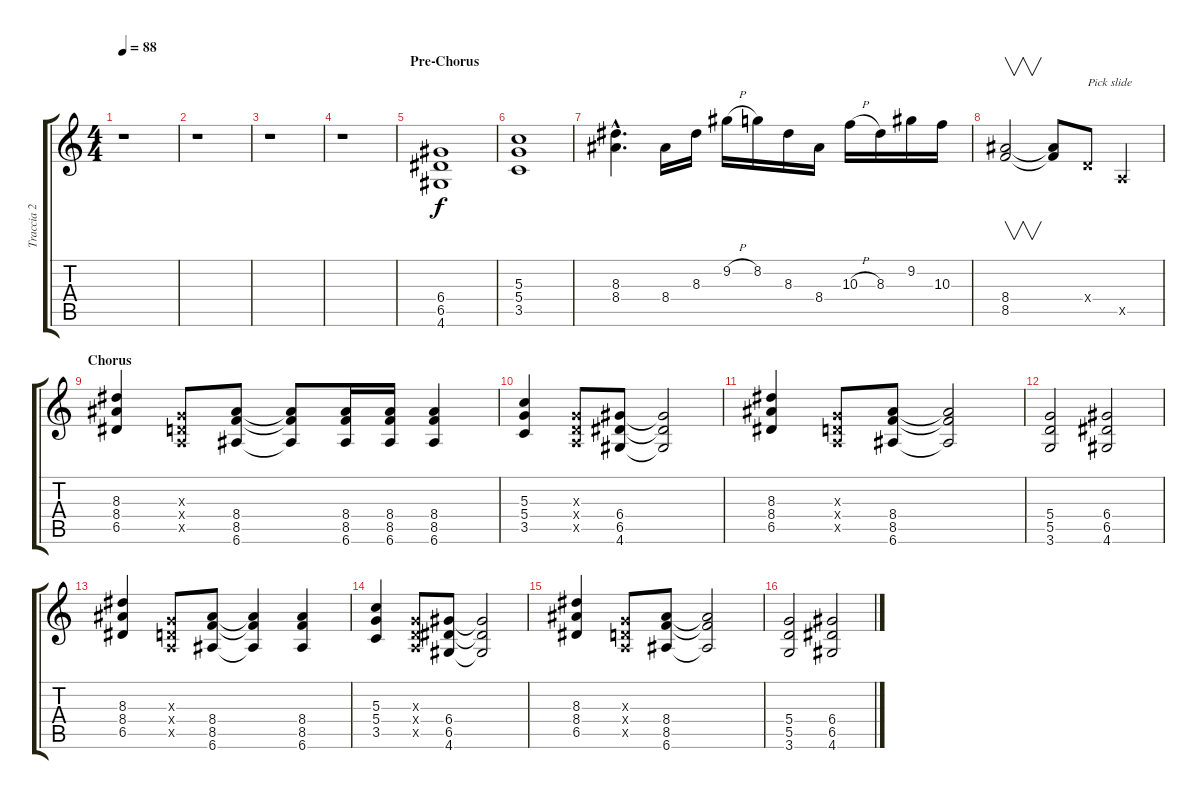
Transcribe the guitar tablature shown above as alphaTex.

\track ("Traccia 2" "Traccia 2") {instrument overdrivenguitar}
\staff {score tabs}
\tuning (E4 B3 G3 D3 A2 E2) {hide}
\ts (4 4)
\tempo 88
\clef g2
\ks c
r.1{dy f} |
r.1 |
r.1 |
r.1 |
\section ("" "Pre-Chorus")
(6.4 6.5 4.6).1 |
(5.3 5.4 3.5).1 |
(8.3{hac} 8.4{hac}).4{d} 8.4.16 8.3.16 9.2{h}.16 8.2.16 8.3.16 8.4.16 10.3{h}.16 8.3.16 9.2.16 10.3.16 |
(8.4 8.5).2{v} (8.4{t} 8.5{t}).8 0.4{x}.8{txt "Pick slide"} 0.5{x}.4 |
\section ("" "Chorus")
(8.3 8.4 6.5).4 (0.3{x} 0.4{x} 0.5{x}).8 (8.4 8.5 6.6).8 (8.4{t} 8.5{t} 6.6{t}).8 (8.4 8.5 6.6).16 (8.4 8.5 6.6).16 (8.4 8.5 6.6).4 |
(5.3 5.4 3.5).4 (0.3{x} 0.4{x} 0.5{x}).8 (6.4 6.5 4.6).8 (6.4{t} 6.5{t} 4.6{t}).2 |
(8.3 8.4 6.5).4 (0.3{x} 0.4{x} 0.5{x}).8 (8.4 8.5 6.6).8 (8.4{t} 8.5{t} 6.6{t}).2 |
(5.4 5.5 3.6).2 (6.4 6.5 4.6).2 |
(8.3 8.4 6.5).4 (0.3{x} 0.4{x} 0.5{x}).8 (8.4 8.5 6.6).8 (8.4{t} 8.5{t} 6.6{t}).4 (8.4 8.5 6.6).4 |
(5.3 5.4 3.5).4 (0.3{x} 0.4{x} 0.5{x}).8 (6.4 6.5 4.6).8 (6.4{t} 6.5{t} 4.6{t}).2 |
(8.3 8.4 6.5).4 (0.3{x} 0.4{x} 0.5{x}).8 (8.4 8.5 6.6).8 (8.4{t} 8.5{t} 6.6{t}).2 |
(5.4 5.5 3.6).2 (6.4 6.5 4.6).2
